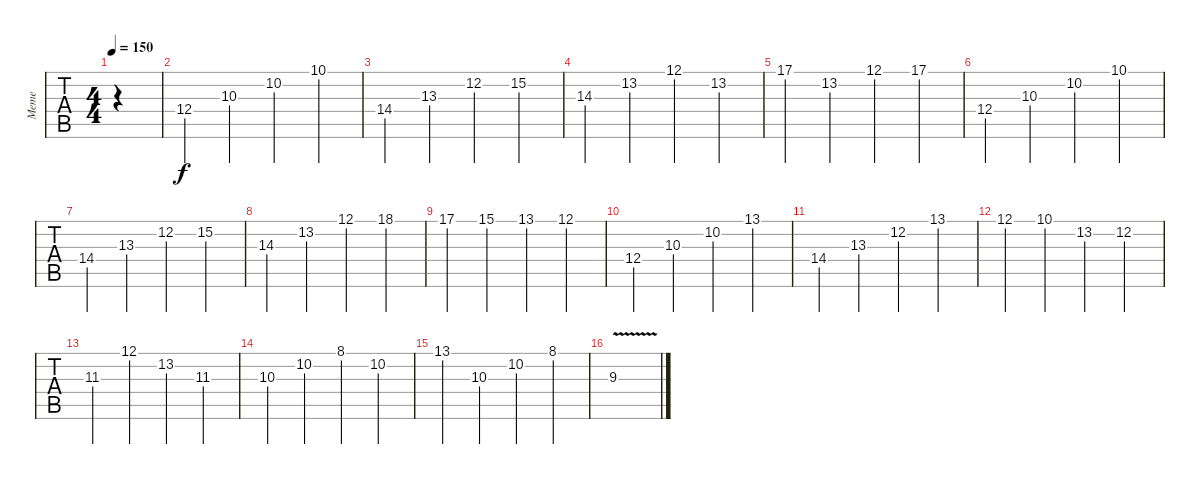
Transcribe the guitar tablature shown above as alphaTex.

\track ("Meme" "Meme") {instrument acousticgrandpiano}
\staff {tabs}
\tuning (E4 B3 G3 D3 A2 E2) {hide}
\ts (4 4)
\tempo 150
\clef g2
\ks c
|
12.4.4 10.3.4 10.2.4 10.1.4 |
14.4.4 13.3.4 12.2.4 15.2.4 |
14.3.4 13.2.4 12.1.4 13.2.4 |
17.1.4 13.2.4 12.1.4 17.1.4 |
12.4.4 10.3.4 10.2.4 10.1.4 |
14.4.4 13.3.4 12.2.4 15.2.4 |
14.3.4 13.2.4 12.1.4 18.1.4 |
17.1.4 15.1.4 13.1.4 12.1.4 |
12.4.4 10.3.4 10.2.4 13.1.4 |
14.4.4 13.3.4 12.2.4 13.1.4 |
12.1.4 10.1.4 13.2.4 12.2.4 |
11.3.4 12.1.4 13.2.4 11.3.4 |
10.3.4 10.2.4 8.1.4 10.2.4 |
13.1.4 10.3.4 10.2.4 8.1.4 |
9.3{v}.1
